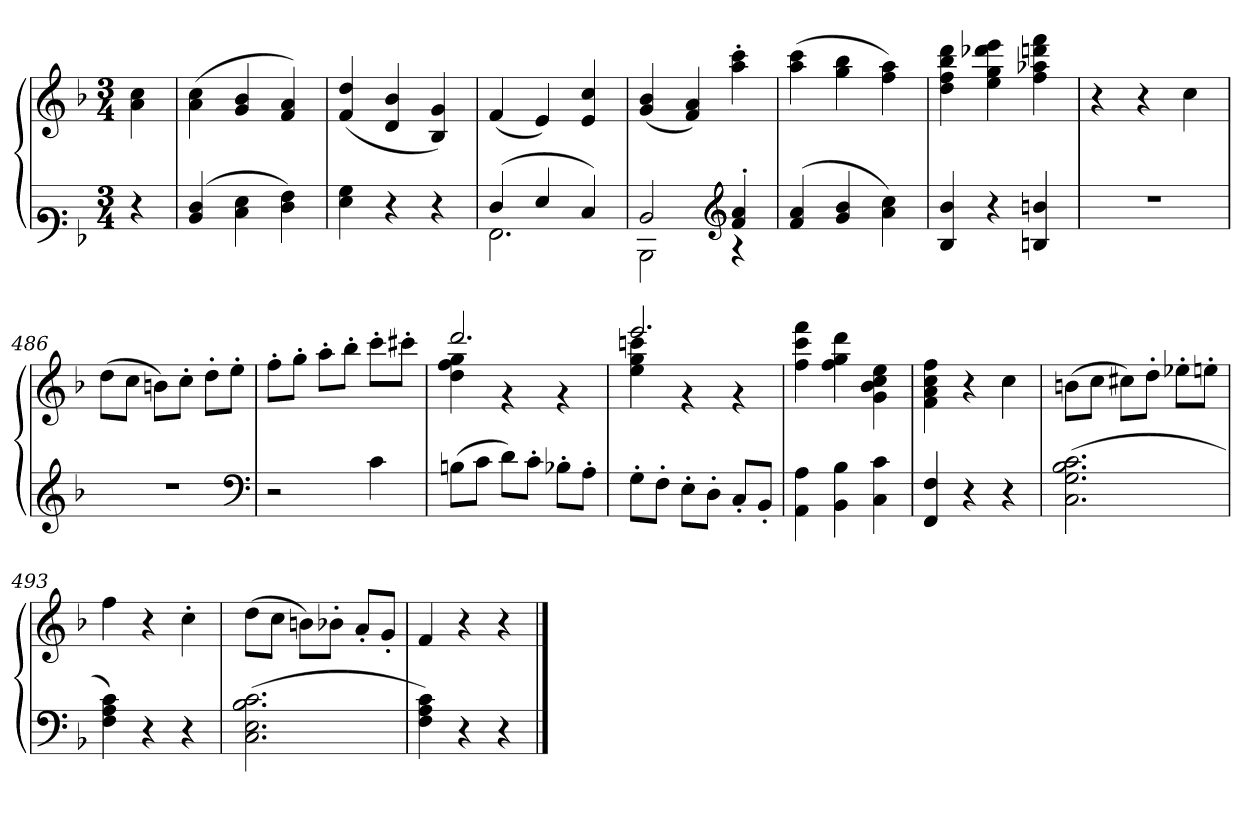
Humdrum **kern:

**kern	**kern
*part1	*part1
*staff2	*staff1
*clefF2	*clefG2
*k[b-]	*k[b-]
*M3/4	*M3/4
=	=
4r	4a 4cc
=479	=479
(4F 4A	(4a 4cc
4G 4B-	4g 4b-
4A 4c)	4f 4a)
=480	=480
4B- 4d	(4f 4dd
4r	4d 4b-
4r	4B- 4g)
=481	=481
*^	*
(4A	2.C	(4f
4B-	.	4e)
4G)	.	4e 4cc
=482	=482	=482
2F	2FF	(4g 4b-
.	.	4f 4a)
*clefG2	*	*
4f' 4a'	4r	4aa' 4ccc'
*v	*v	*
=483	=483
(4f 4a	(4aa 4ccc
4g 4b-	4gg 4bb-
4a 4cc)	4ff 4aa)
=484	=484
4B- 4b-	4dd 4ff 4bb- 4ddd
4r	4ee 4gg 4ddd-X 4eee
4Bn 4bn	4ff 4aa-X 4dddn 4fff
=485	=485
2.r	4r
.	4r
.	4cc
=486	=486
2.r	(8ddL
.	8ccJ
.	8bnL)
.	8cc'J
.	8dd'L
.	8ee'J
*clefF4	*
=487	=487
2r	8ff'L
.	8gg'J
.	8aa'L
.	8bb-'J
4c	8ccc'L
.	8ccc#X'J
=488	=488
*	*^
(8BnL	2.ddd	4dd 4ff 4gg
8cJ	.	.
8dL)	.	4r
8c'J	.	.
8B-X'L	.	4r
8A'J	.	.
=489	=489	=489
8G'L	2.eee	4ee 4gg 4cccn
8F'J	.	.
8E'L	.	4r
8D'J	.	.
8C'L	.	4r
8BB-'J	.	.
*	*v	*v
=490	=490
4AA 4A	4ff 4ccc 4fff
4BB- 4B-	4ff 4gg 4ddd
4C 4c	4g 4b- 4cc 4ee
=491	=491
4FF 4F	4f 4a 4cc 4ff
4r	4r
4r	4cc
=492	=492
(2.C 2.G 2.B- 2.c	(8bnL
.	8ccJ
.	8cc#XL)
.	8dd'J
.	8ee-X'L
.	8een'J
=493	=493
4F 4A 4c)	4ff
4r	4r
4r	4cc'
=494	=494
(2.C 2.E 2.B- 2.c	(8ddL
.	8ccJ
.	8bnL)
.	8b-X'J
.	8a'L
.	8g'J
=495	=495
4F 4A 4c)	4f
4r	4r
4r	4r
==	==
*-	*-
